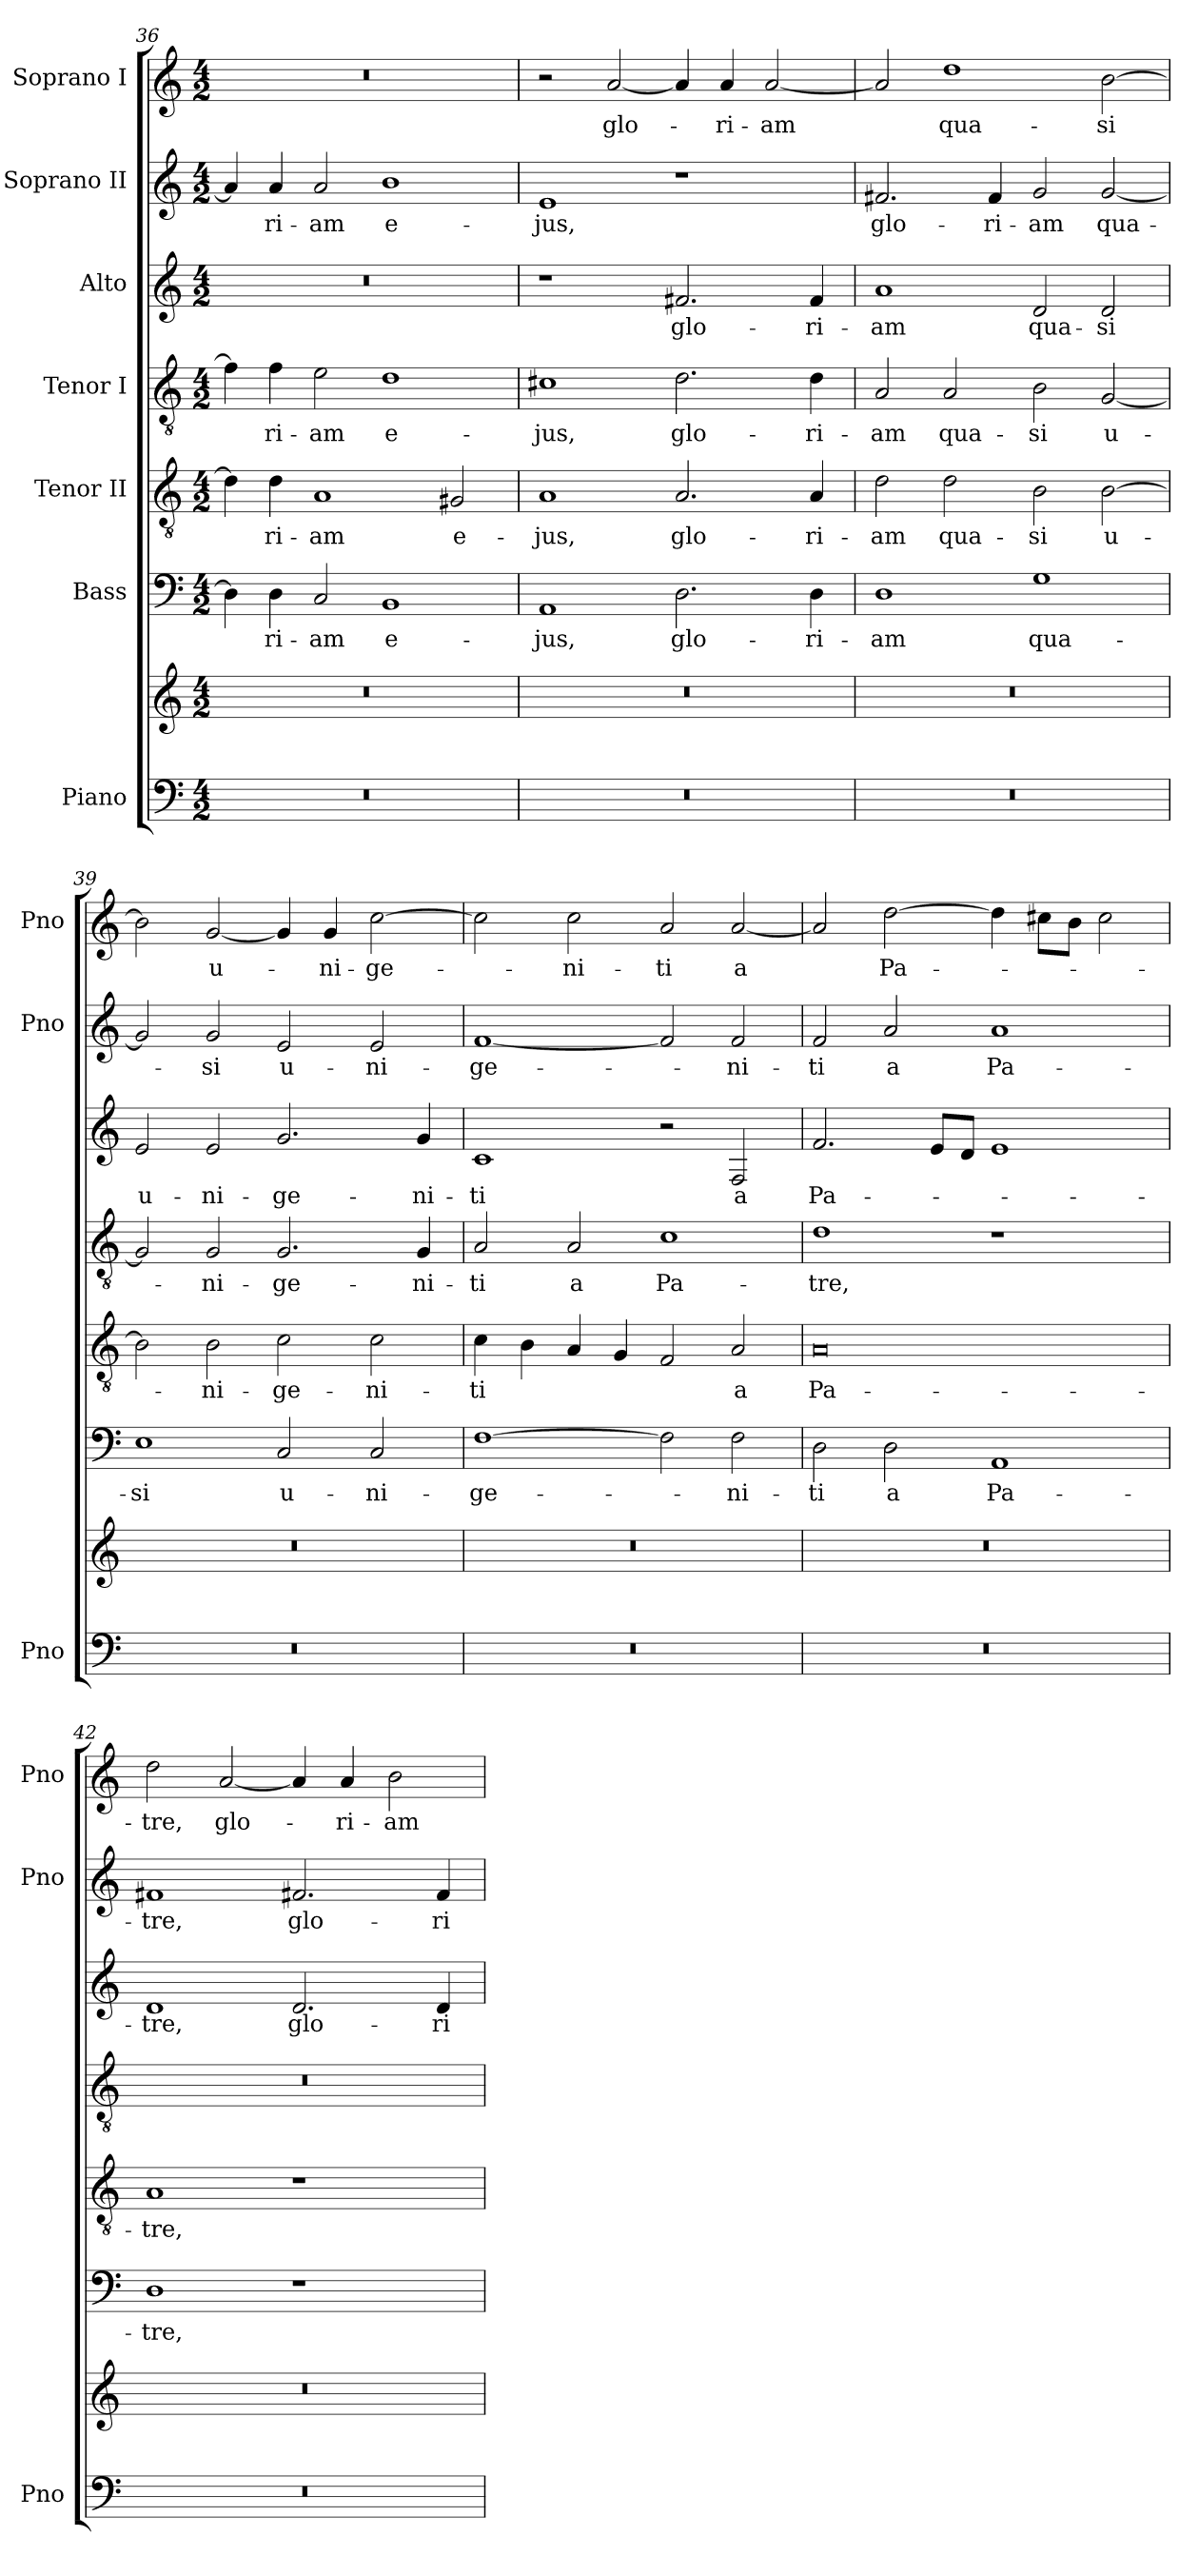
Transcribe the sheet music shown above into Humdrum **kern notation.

**kern	**kern	**kern	**text	**kern	**text	**kern	**text	**kern	**text	**kern	**text	**kern	**text
*part7	*part7	*part6	*part6	*part5	*part5	*part4	*part4	*part3	*part3	*part2	*part2	*part1	*part1
*staff8	*staff7	*staff6	*staff6	*staff5	*staff5	*staff4	*staff4	*staff3	*staff3	*staff2	*staff2	*staff1	*staff1
*I"Piano	*	*I"Bass	*	*I"Tenor II	*	*I"Tenor I	*	*I"Alto	*	*I"Soprano II	*	*I"Soprano I	*
*I'Pno	*	*	*	*	*	*	*	*	*	*I'Pno	*	*I'Pno	*
!!LO:PB:g=z
*clefF4	*clefG2	*clefF4	*	*clefGv2	*	*clefGv2	*	*clefG2	*	*clefG2	*	*clefG2	*
*k[]	*k[]	*k[]	*	*k[]	*	*k[]	*	*k[]	*	*k[]	*	*k[]	*
*C:	*C:	*C:	*	*C:	*	*C:	*	*C:	*	*C:	*	*C:	*
*M4/2	*M4/2	*M4/2	*	*M4/2	*	*M4/2	*	*M4/2	*	*M4/2	*	*M4/2	*
=36	=36	=36	=36	=36	=36	=36	=36	=36	=36	=36	=36	=36	=36
0r	0r	4D\]	.	4d\]	.	4f\]	.	0r	.	4a/]	.	0r	.
.	.	4D\	-ri-	4d\	-ri-	4f\	-ri-	.	.	4a/	-ri-	.	.
.	.	2C/	-am	1A	-am	2e\	-am	.	.	2a/	-am	.	.
.	.	1BB	e-	.	.	1d	e-	.	.	1b	e-	.	.
.	.	.	.	2G#X/	e-	.	.	.	.	.	.	.	.
=37	=37	=37	=37	=37	=37	=37	=37	=37	=37	=37	=37	=37	=37
0r	0r	1AA	-jus,	1A	-jus,	1c#X	-jus,	1r	.	1e	-jus,	2r	.
.	.	.	.	.	.	.	.	.	.	.	.	[2a/	glo-
.	.	2.D\	glo-	2.A/	glo-	2.d\	glo-	2.f#X/	glo-	1r	.	4a/]	.
.	.	.	.	.	.	.	.	.	.	.	.	4a/	-ri-
.	.	.	.	.	.	.	.	.	.	.	.	[2a/	-am
.	.	4D\	-ri-	4A/	-ri-	4d\	-ri-	4f#/	-ri-	.	.	.	.
=38	=38	=38	=38	=38	=38	=38	=38	=38	=38	=38	=38	=38	=38
0r	0r	1D	-­am	2d\	-­am	2A/	-­am	1a	-­am	2.f#X/	glo-	2a/]	.
.	.	.	.	2d\	qua-	2A/	qua-	.	.	.	.	1dd	qua-
.	.	.	.	.	.	.	.	.	.	4f#/	-ri-	.	.
.	.	1G	qua-	2B\	-si	2B\	-si	2d/	qua-	2g/	-am	.	.
.	.	.	.	[2B\	u-	[2G/	u-	2d/	-si	[2g/	qua-	[2b\	-si
=39	=39	=39	=39	=39	=39	=39	=39	=39	=39	=39	=39	=39	=39
0r	0r	1E	-si	2B\]	.	2G/]	.	2e/	u-	2g/]	.	2b\]	.
.	.	.	.	2B\	-ni-	2G/	-ni-	2e/	-ni-	2g/	-si	[2g/	u-
.	.	2C/	u-	2c\	-ge-	2.G/	-ge-	2.g/	-ge-	2e/	u-	4g/]	.
.	.	.	.	.	.	.	.	.	.	.	.	4g/	-ni-
.	.	2C/	-ni-	2c\	-ni-	.	.	.	.	2e/	-ni-	[2cc\	-ge-
.	.	.	.	.	.	4G/	-ni-	4g/	-ni-	.	.	.	.
!!LO:LB:g=z
=40	=40	=40	=40	=40	=40	=40	=40	=40	=40	=40	=40	=40	=40
0r	0r	[1F	-ge-	4c\	-ti	2A/	-ti	1c	-ti	[1f	-ge-	2cc\]	.
.	.	.	.	4B\	.	.	.	.	.	.	.	.	.
.	.	.	.	4A/	.	2A/	a	.	.	.	.	2cc\	-ni-
.	.	.	.	4G/	.	.	.	.	.	.	.	.	.
.	.	2F\]	.	2F/	.	1c	Pa-	2r	.	2f/]	.	2a/	-ti
.	.	2F\	-ni-	2A/	a	.	.	2F/	a	2f/	-ni-	[2a/	a
=41	=41	=41	=41	=41	=41	=41	=41	=41	=41	=41	=41	=41	=41
0r	0r	2D\	-ti	0A	Pa-	1d	-tre,	2.f/	Pa-	2f/	-ti	2a/]	.
.	.	2D\	a	.	.	.	.	.	.	2a/	a	[2dd\	Pa-
.	.	.	.	.	.	.	.	8e/L	.	.	.	.	.
.	.	.	.	.	.	.	.	8d/J	.	.	.	.	.
.	.	1AA	Pa-	.	.	1r	.	1e	.	1a	Pa-	4dd\]	.
.	.	.	.	.	.	.	.	.	.	.	.	8cc#X\L	.
.	.	.	.	.	.	.	.	.	.	.	.	8b\J	.
.	.	.	.	.	.	.	.	.	.	.	.	2cc#\	.
=42	=42	=42	=42	=42	=42	=42	=42	=42	=42	=42	=42	=42	=42
0r	0r	1D	-tre,	1A	-tre,	0r	.	1d	-tre,	1f#X	-tre,	2dd\	-tre,
.	.	.	.	.	.	.	.	.	.	.	.	[2a/	glo-
.	.	1r	.	1r	.	.	.	2.d/	glo-	2.f#X/	glo-	4a/]	.
.	.	.	.	.	.	.	.	.	.	.	.	4a/	-ri-
.	.	.	.	.	.	.	.	.	.	.	.	2b\	-am
.	.	.	.	.	.	.	.	4d/	-ri-	4f#/	-ri-	.	.
=	=	=	=	=	=	=	=	=	=	=	=	=	=
*-	*-	*-	*-	*-	*-	*-	*-	*-	*-	*-	*-	*-	*-
